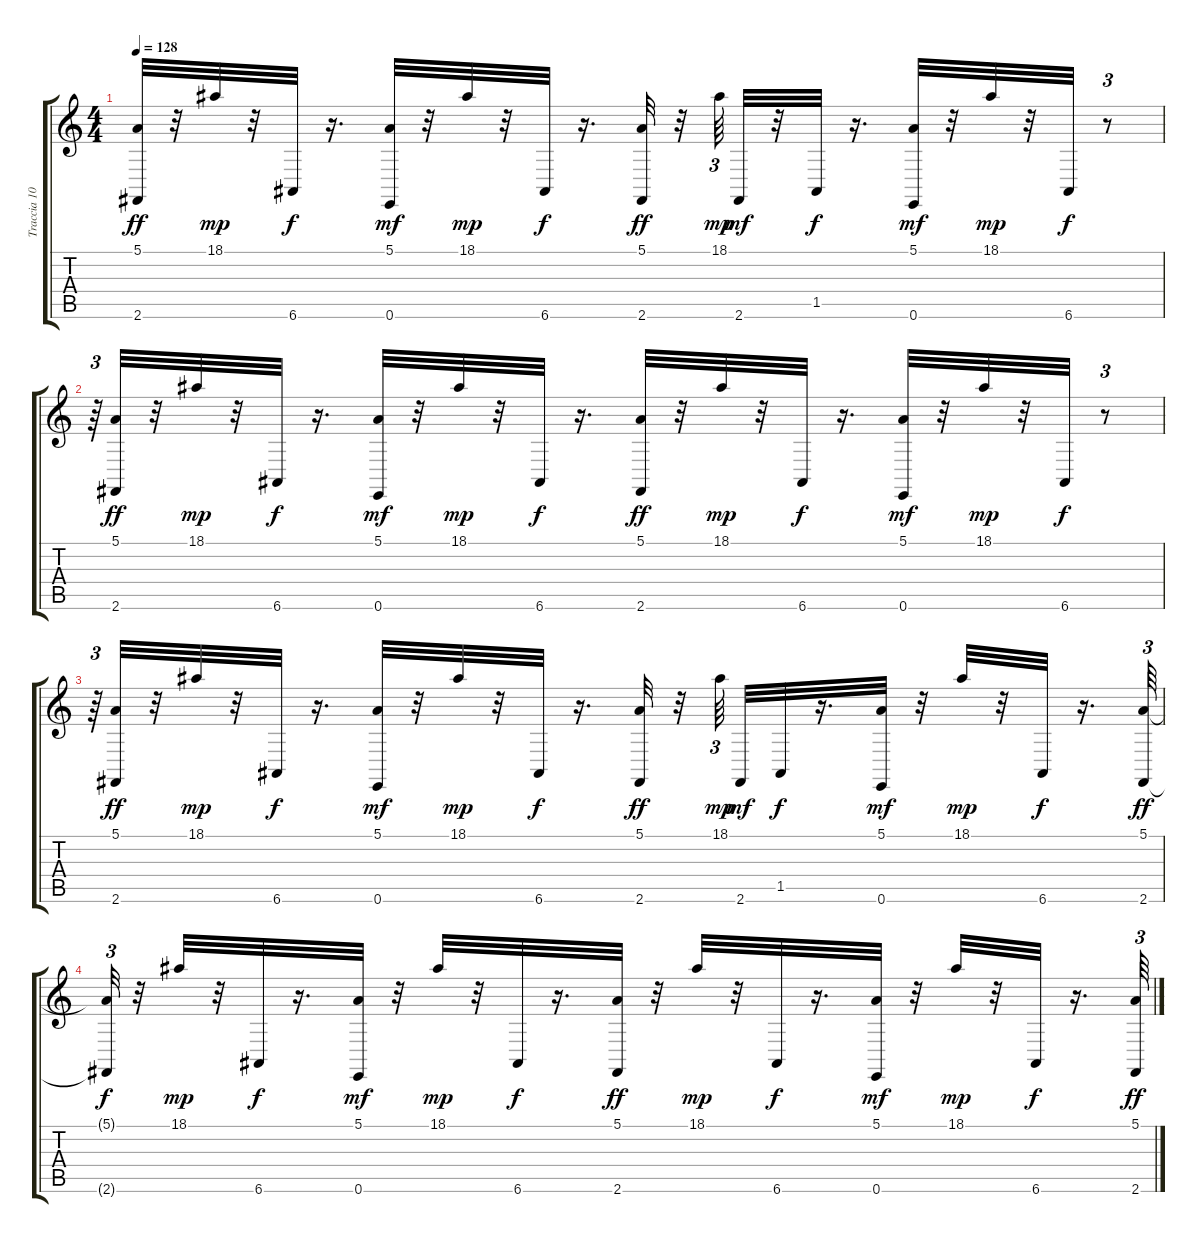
\track ("Traccia 10" "Traccia 10") {instrument acousticgrandpiano}
\staff {score tabs}
\tuning (E4 B3 G3 D3 A2 E2) {hide}
\ts (4 4)
\tempo 128
\clef g2
\ks c
(5.1 2.6).32{dy ff} r.32 18.1.32{dy mp} r.32 6.6.32{dy f} r.16{d} (5.1 0.6).32{dy mf} r.32 18.1.32{dy mp} r.32 6.6.32{dy f} r.16{d} (5.1 2.6).32{dy ff} r.32 18.1.64{tu (3 2) dy mp} 2.6.32{dy mf} r.32 1.5.32{dy f} r.16{d} (5.1 0.6).32{dy mf} r.32 18.1.32{dy mp} r.32 6.6.32{dy f} r.8{tu (3 2)} |
r.64{tu (3 2)} (5.1 2.6).32{dy ff} r.32 18.1.32{dy mp} r.32 6.6.32{dy f} r.16{d} (5.1 0.6).32{dy mf} r.32 18.1.32{dy mp} r.32 6.6.32{dy f} r.16{d} (5.1 2.6).32{dy ff} r.32 18.1.32{dy mp} r.32 6.6.32{dy f} r.16{d} (5.1 0.6).32{dy mf} r.32 18.1.32{dy mp} r.32 6.6.32{dy f} r.8{tu (3 2)} |
r.64{tu (3 2)} (5.1 2.6).32{dy ff} r.32 18.1.32{dy mp} r.32 6.6.32{dy f} r.16{d} (5.1 0.6).32{dy mf} r.32 18.1.32{dy mp} r.32 6.6.32{dy f} r.16{d} (5.1 2.6).32{dy ff} r.32 18.1.64{tu (3 2) dy mp} 2.6.32{dy mf} 1.5.32{dy f} r.16{d} (5.1 0.6).32{dy mf} r.32 18.1.32{dy mp} r.32 6.6.32{dy f} r.16{d} (5.1 2.6).64{tu (3 2) dy ff} |
(5.1{t} 2.6{t}).32{tu (3 2) dy f} r.32 18.1.32{dy mp} r.32 6.6.32{dy f} r.16{d} (5.1 0.6).32{dy mf} r.32 18.1.32{dy mp} r.32 6.6.32{dy f} r.16{d} (5.1 2.6).32{dy ff} r.32 18.1.32{dy mp} r.32 6.6.32{dy f} r.16{d} (5.1 0.6).32{dy mf} r.32 18.1.32{dy mp} r.32 6.6.32{dy f} r.16{d} (5.1 2.6).64{tu (3 2) dy ff}
